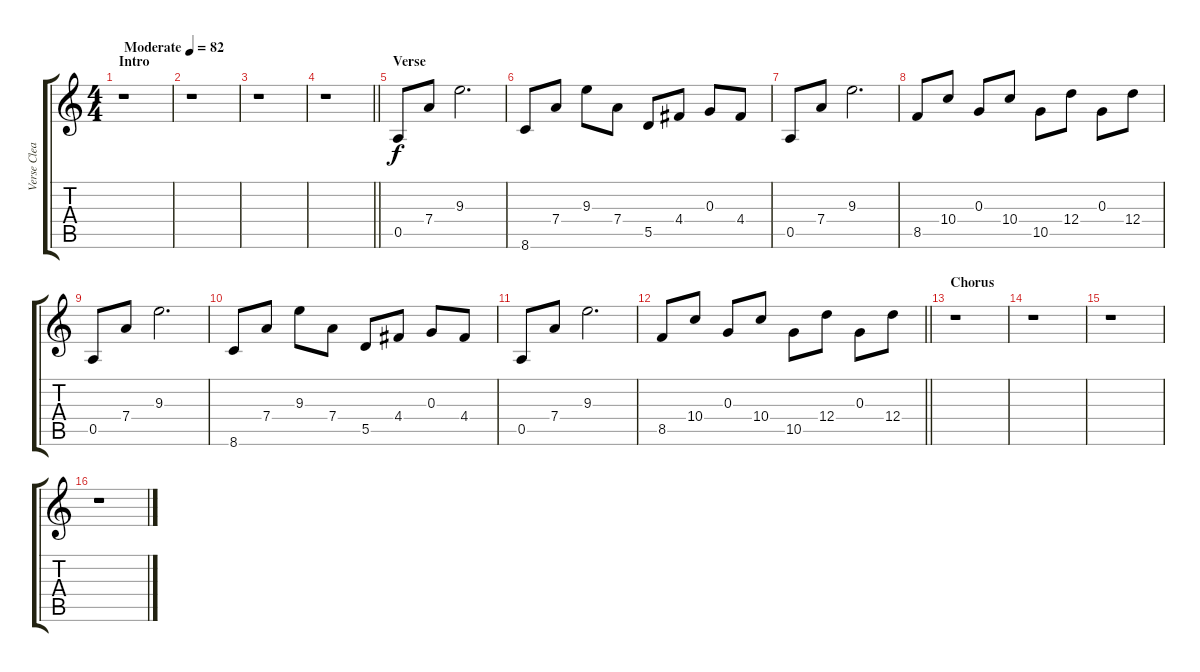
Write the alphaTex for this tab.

\track ("Verse Clean" "Verse Clea") {instrument electricguitarclean}
\staff {score tabs}
\tuning (E4 B3 G3 D3 A2 E2) {hide}
\ts (4 4)
\section ("" "Intro")
\tempo (82 "Moderate")
\clef g2
\ks c
r.1{dy f instrument electricguitarclean} |
r.1 |
r.1 |
\barLineRight lightlight
r.1 |
\section ("" "Verse")
0.5.8 7.4.8 9.3.2{d} |
8.6.8 7.4.8 9.3.8 7.4.8 5.5.8 4.4.8 0.3.8 4.4.8 |
0.5.8 7.4.8 9.3.2{d} |
8.5.8 10.4.8 0.3.8 10.4.8 10.5.8 12.4.8 0.3.8 12.4.8 |
0.5.8 7.4.8 9.3.2{d} |
8.6.8 7.4.8 9.3.8 7.4.8 5.5.8 4.4.8 0.3.8 4.4.8 |
0.5.8 7.4.8 9.3.2{d} |
\barLineRight lightlight
8.5.8 10.4.8 0.3.8 10.4.8 10.5.8 12.4.8 0.3.8 12.4.8 |
\section ("" "Chorus")
r.1 |
r.1 |
r.1 |
r.1
